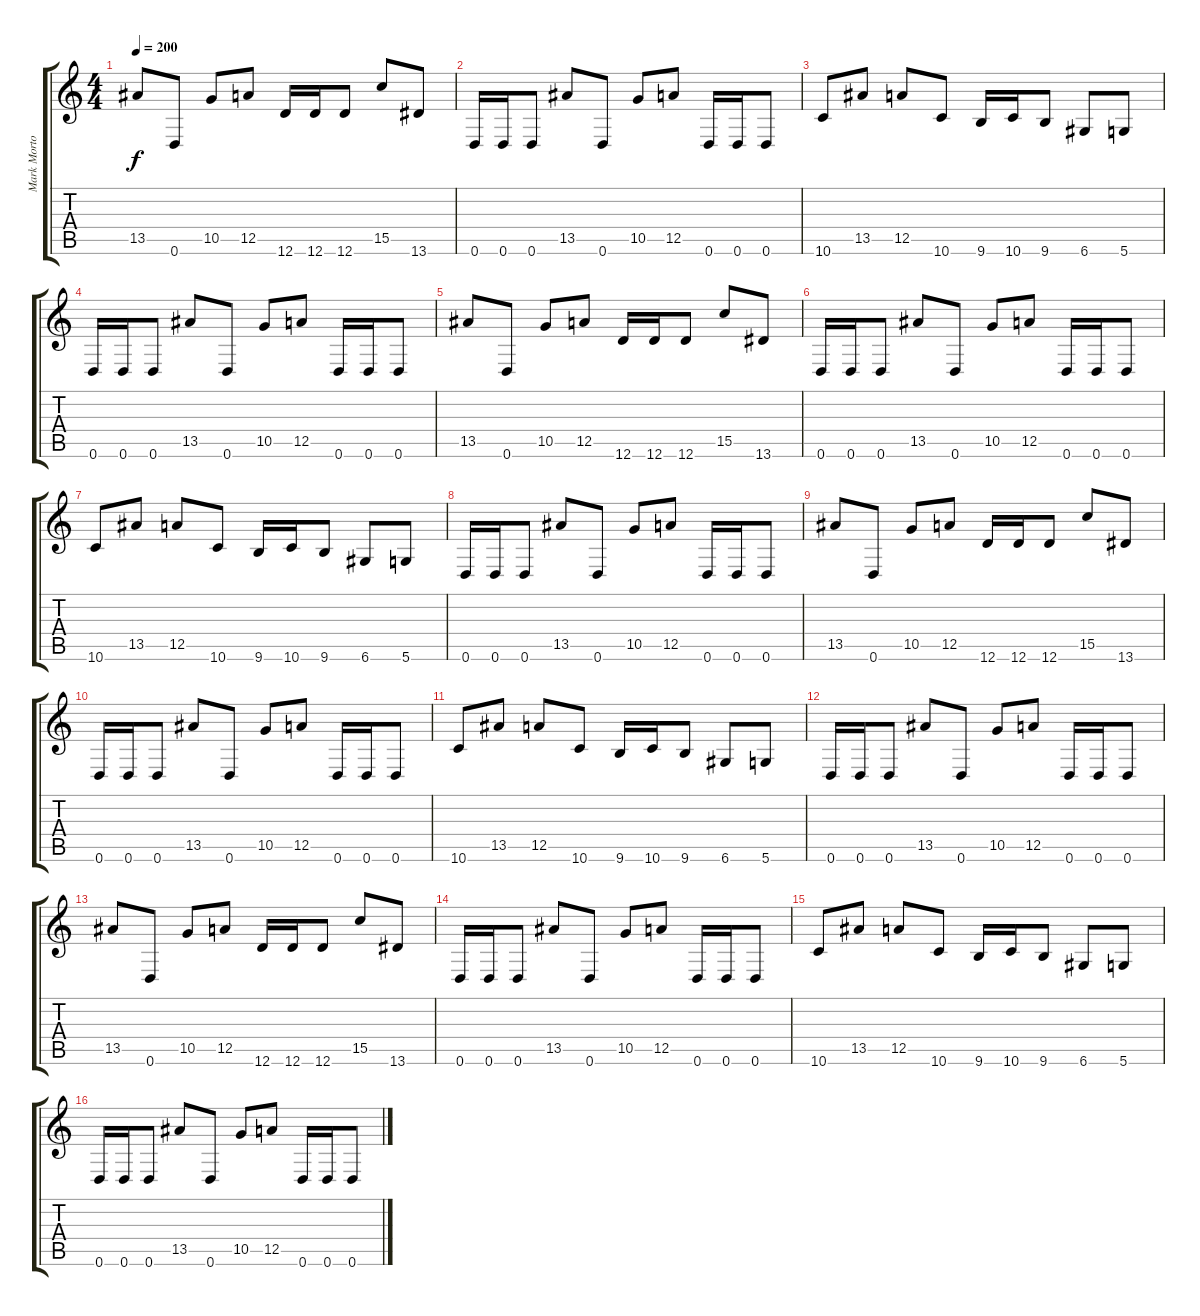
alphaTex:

\track ("Mark Morton" "Mark Morto") {instrument distortionguitar}
\staff {score tabs}
\tuning (E4 B3 G3 D3 A2 D2) {hide}
\ts (4 4)
\tempo 200
\clef g2
\ks c
13.5.8{dy f} 0.6.8 10.5.8 12.5.8 12.6.16 12.6.16 12.6.8 15.5.8 13.6.8 |
0.6.16 0.6.16 0.6.8 13.5.8 0.6.8 10.5.8 12.5.8 0.6.16 0.6.16 0.6.8 |
10.6.8 13.5.8 12.5.8 10.6.8 9.6.16 10.6.16 9.6.8 6.6.8 5.6.8 |
0.6.16 0.6.16 0.6.8 13.5.8 0.6.8 10.5.8 12.5.8 0.6.16 0.6.16 0.6.8 |
13.5.8 0.6.8 10.5.8 12.5.8 12.6.16 12.6.16 12.6.8 15.5.8 13.6.8 |
0.6.16 0.6.16 0.6.8 13.5.8 0.6.8 10.5.8 12.5.8 0.6.16 0.6.16 0.6.8 |
10.6.8 13.5.8 12.5.8 10.6.8 9.6.16 10.6.16 9.6.8 6.6.8 5.6.8 |
0.6.16 0.6.16 0.6.8 13.5.8 0.6.8 10.5.8 12.5.8 0.6.16 0.6.16 0.6.8 |
13.5.8 0.6.8 10.5.8 12.5.8 12.6.16 12.6.16 12.6.8 15.5.8{txt ""} 13.6.8 |
0.6.16 0.6.16 0.6.8 13.5.8 0.6.8 10.5.8 12.5.8 0.6.16 0.6.16 0.6.8 |
10.6.8 13.5.8 12.5.8 10.6.8 9.6.16 10.6.16 9.6.8 6.6.8 5.6.8 |
0.6.16 0.6.16 0.6.8 13.5.8 0.6.8 10.5.8 12.5.8 0.6.16 0.6.16 0.6.8 |
13.5.8 0.6.8 10.5.8 12.5.8 12.6.16 12.6.16 12.6.8 15.5.8 13.6.8 |
0.6.16 0.6.16 0.6.8 13.5.8 0.6.8 10.5.8 12.5.8 0.6.16 0.6.16 0.6.8 |
10.6.8 13.5.8 12.5.8 10.6.8 9.6.16 10.6.16 9.6.8 6.6.8 5.6.8 |
0.6.16 0.6.16 0.6.8 13.5.8 0.6.8 10.5.8 12.5.8 0.6.16 0.6.16 0.6.8
